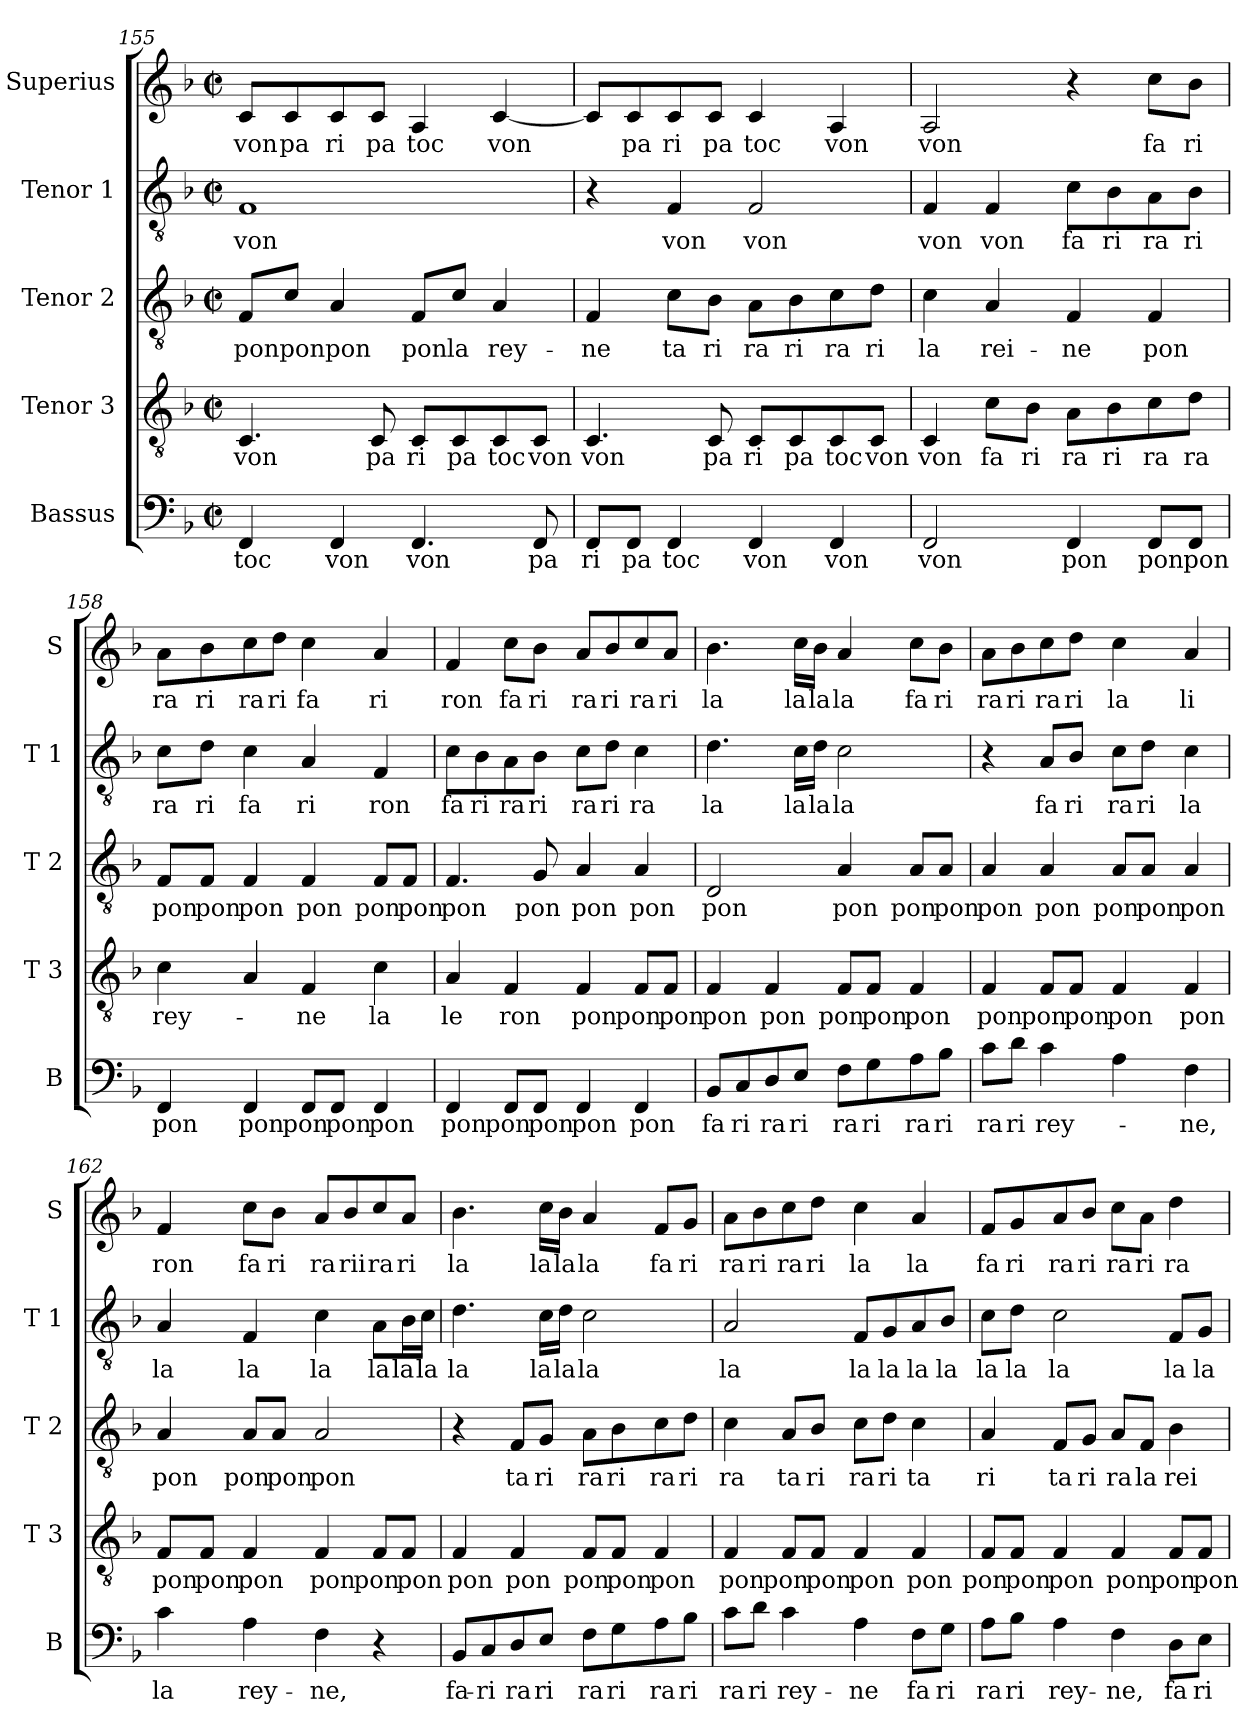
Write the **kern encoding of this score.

**kern	**text	**kern	**text	**kern	**text	**kern	**text	**kern	**text
*part5	*part5	*part4	*part4	*part3	*part3	*part2	*part2	*part1	*part1
*staff5	*staff5	*staff4	*staff4	*staff3	*staff3	*staff2	*staff2	*staff1	*staff1
*I"Bassus	*	*I"Tenor 3	*	*I"Tenor 2	*	*I"Tenor 1	*	*I"Superius	*
*I'B	*	*I'T 3	*	*I'T 2	*	*I'T 1	*	*I'S	*
*clefF4	*	*clefGv2	*	*clefGv2	*	*clefGv2	*	*clefG2	*
*k[b-]	*	*k[b-]	*	*k[b-]	*	*k[b-]	*	*k[b-]	*
*F:	*	*F:	*	*F:	*	*F:	*	*F:	*
*M2/2	*	*M2/2	*	*M2/2	*	*M2/2	*	*M2/2	*
*met(c|)	*	*met(c|)	*	*met(c|)	*	*met(c|)	*	*met(c|)	*
=155	=155	=155	=155	=155	=155	=155	=155	=155	=155
4FF/	toc	4.C/	von	8F/L	pon	1F	von	8c/L	von
.	.	.	.	8c/J	pon	.	.	8c/	pa
4FF/	von	.	.	4A/	pon	.	.	8c/	ri
.	.	8C/	pa	.	.	.	.	8c/J	pa
4.FF/	von	8C/L	ri	8F/L	pon	.	.	4A/	toc
.	.	8C/	pa	8c/J	la	.	.	.	.
.	.	8C/	toc	4A/	rey-	.	.	[4c/	von
8FF/	pa	8C/J	von	.	.	.	.	.	.
=156	=156	=156	=156	=156	=156	=156	=156	=156	=156
8FF/L	ri	4.C/	von	4F/	-ne	4r	.	8c/L]	.
8FF/J	pa	.	.	.	.	.	.	8c/	pa
4FF/	toc	.	.	8c\L	ta	4F/	von	8c/	ri
.	.	8C/	pa	8B-\J	ri	.	.	8c/J	pa
4FF/	von	8C/L	ri	8A\L	ra	2F/	von	4c/	toc
.	.	8C/	pa	8B-\	ri	.	.	.	.
4FF/	von	8C/	toc	8c\	ra	.	.	4A/	von
.	.	8C/J	von	8d\J	ri	.	.	.	.
!!LO:LB:g=z
=157	=157	=157	=157	=157	=157	=157	=157	=157	=157
2FF/	von	4C/	von	4c\	la	4F/	von	2A/	von
.	.	8c\L	fa	4A/	rei-	4F/	von	.	.
.	.	8B-\J	ri	.	.	.	.	.	.
4FF/	pon	8A\L	ra	4F/	-ne	8c\L	fa	4r	.
.	.	8B-\	ri	.	.	8B-\	ri	.	.
8FF/L	pon	8c\	ra	4F/	pon	8A\	ra	8cc\L	fa
8FF/J	pon	8d\J	ra	.	.	8B-\J	ri	8b-\J	ri
=158	=158	=158	=158	=158	=158	=158	=158	=158	=158
4FF/	pon	4c\	rey-	8F/L	pon	8c\L	ra	8a\L	ra
.	.	.	.	8F/J	pon	8d\J	ri	8b-\	ri
4FF/	pon	4A/	.	4F/	pon	4c\	fa	8cc\	ra
.	.	.	.	.	.	.	.	8dd\J	ri
8FF/L	pon	4F/	-ne	4F/	pon	4A/	ri	4cc\	fa
8FF/J	pon	.	.	.	.	.	.	.	.
4FF/	pon	4c\	la	8F/L	pon	4F/	ron	4a/	ri
.	.	.	.	8F/J	pon	.	.	.	.
=159	=159	=159	=159	=159	=159	=159	=159	=159	=159
4FF/	pon	4A/	le	4.F/	pon	8c\L	fa	4f/	ron
.	.	.	.	.	.	8B-\	ri	.	.
8FF/L	pon	4F/	ron	.	.	8A\	ra	8cc\L	fa
8FF/J	pon	.	.	8G/	pon	8B-\J	ri	8b-\J	ri
4FF/	pon	4F/	pon	4A/	pon	8c\L	ra	8a/L	ra
.	.	.	.	.	.	8d\J	ri	8b-/	ri
4FF/	pon	8F/L	pon	4A/	pon	4c\	ra	8cc/	ra
.	.	8F/J	pon	.	.	.	.	8a/J	ri
!!LO:PB:g=z
=160	=160	=160	=160	=160	=160	=160	=160	=160	=160
8BB-/L	fa	4F/	pon	2D/	pon	4.d\	la	4.b-\	la
8C/	ri	.	.	.	.	.	.	.	.
8D/	ra	4F/	pon	.	.	.	.	.	.
8E/J	ri	.	.	.	.	16c\LL	la	16cc\LL	la
.	.	.	.	.	.	16d\JJ	la	16b-\JJ	la
8F\L	ra	8F/L	pon	4A/	pon	2c\	la	4a/	la
8G\	ri	8F/J	pon	.	.	.	.	.	.
8A\	ra	4F/	pon	8A/L	pon	.	.	8cc\L	fa
8B-\J	ri	.	.	8A/J	pon	.	.	8b-\J	ri
=161	=161	=161	=161	=161	=161	=161	=161	=161	=161
8c\L	ra	4F/	pon	4A/	pon	4r	.	8a\L	ra
8d\J	ri	.	.	.	.	.	.	8b-\	ri
4c\	rey-	8F/L	pon	4A/	pon	8A/L	fa	8cc\	ra
.	.	8F/J	pon	.	.	8B-/J	ri	8dd\J	ri
4A\	.	4F/	pon	8A/L	pon	8c\L	ra	4cc\	la
.	.	.	.	8A/J	pon	8d\J	ri	.	.
4F\	-ne,	4F/	pon	4A/	pon	4c\	la	4a/	li
=162	=162	=162	=162	=162	=162	=162	=162	=162	=162
4c\	la	8F/L	pon	4A/	pon	4A/	la	4f/	ron
.	.	8F/J	pon	.	.	.	.	.	.
4A\	rey-	4F/	pon	8A/L	pon	4F/	la	8cc\L	fa
.	.	.	.	8A/J	pon	.	.	8b-\J	ri
4F\	-ne,	4F/	pon	2A/	pon	4c\	la	8a/L	ra
.	.	.	.	.	.	.	.	8b-/	rii
4r	.	8F/L	pon	.	.	8A\L	la	8cc/	ra
.	.	8F/J	pon	.	.	16B-\L	la	8a/J	ri
.	.	.	.	.	.	16c\JJ	la	.	.
!!LO:LB:g=z
=163	=163	=163	=163	=163	=163	=163	=163	=163	=163
8BB-/L	fa-	4F/	pon	4r	.	4.d\	la	4.b-\	la
8C/	-ri	.	.	.	.	.	.	.	.
8D/	ra	4F/	pon	8F/L	ta	.	.	.	.
8E/J	ri	.	.	8G/J	ri	16c\LL	la	16cc\LL	la
.	.	.	.	.	.	16d\JJ	la	16b-\JJ	la
8F\L	ra	8F/L	pon	8A\L	ra	2c\	la	4a/	la
8G\	ri	8F/J	pon	8B-\	ri	.	.	.	.
8A\	ra	4F/	pon	8c\	ra	.	.	8f/L	fa
8B-\J	ri	.	.	8d\J	ri	.	.	8g/J	ri
=164	=164	=164	=164	=164	=164	=164	=164	=164	=164
8c\L	ra	4F/	pon	4c\	ra	2A/	la	8a\L	ra
8d\J	ri	.	.	.	.	.	.	8b-\	ri
4c\	rey-	8F/L	pon	8A/L	ta	.	.	8cc\	ra
.	.	8F/J	pon	8B-/J	ri	.	.	8dd\J	ri
4A\	-ne	4F/	pon	8c\L	ra	8F/L	la	4cc\	la
.	.	.	.	8d\J	ri	8G/	la	.	.
8F\L	fa	4F/	pon	4c\	ta	8A/	la	4a/	la
8G\J	ri	.	.	.	.	8B-/J	la	.	.
=165	=165	=165	=165	=165	=165	=165	=165	=165	=165
8A\L	ra	8F/L	pon	4A/	ri	8c\L	la	8f/L	fa
8B-\J	ri	8F/J	pon	.	.	8d\J	la	8g/	ri
4A\	rey-	4F/	pon	8F/L	ta	2c\	la	8a/	ra
.	.	.	.	8G/J	ri	.	.	8b-/J	ri
4F\	-ne,	4F/	pon	8A/L	ra	.	.	8cc\L	ra
.	.	.	.	8F/J	la	.	.	8a\J	ri
8D\L	fa	8F/L	pon	4B-\	rei-	8F/L	la	4dd\	ra
8E\J	ri	8F/J	pon	.	.	8G/J	la	.	.
=	=	=	=	=	=	=	=	=	=
*-	*-	*-	*-	*-	*-	*-	*-	*-	*-
